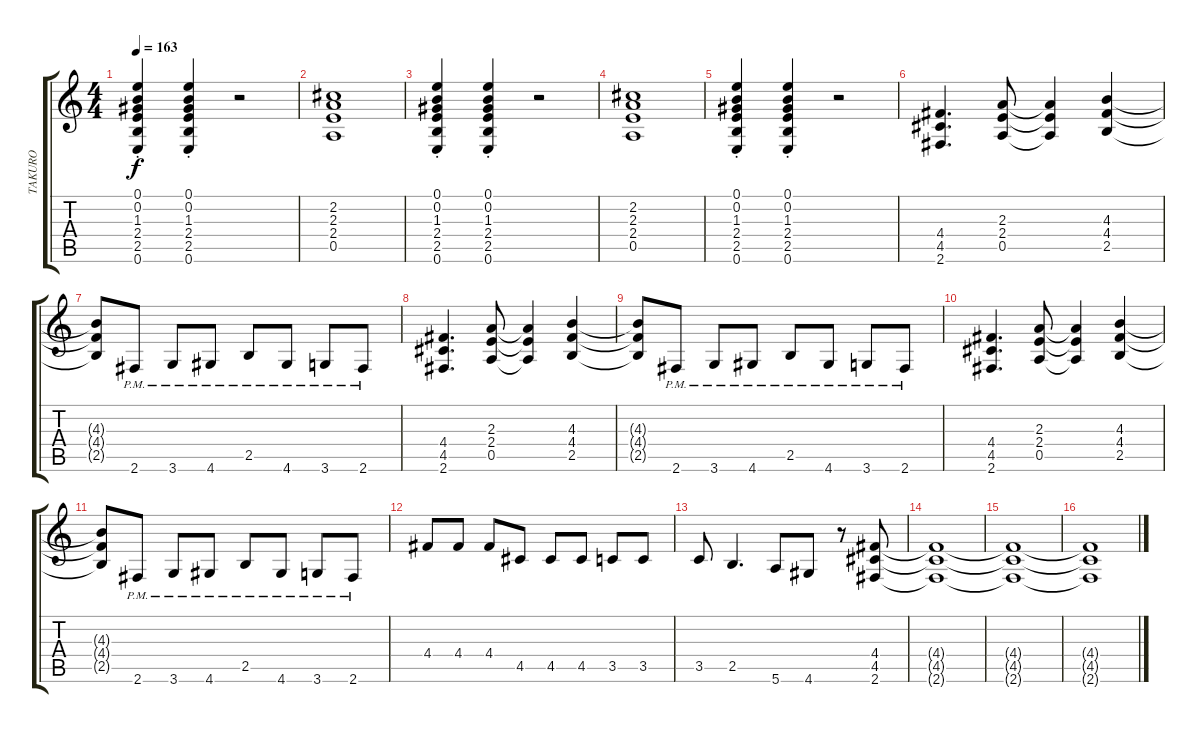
\track ("TAKURO" "TAKURO") {instrument overdrivenguitar}
\staff {score tabs}
\tuning (E4 B3 G3 D3 A2 E2) {hide}
\ts (4 4)
\tempo 163
\clef g2
\ks c
(0.1{st} 0.2{st} 1.3{st} 2.4{st} 2.5{st} 0.6{st}).4{dy f} (0.1{st} 0.2{st} 1.3{st} 2.4{st} 2.5{st} 0.6{st}).4 r.2 |
(2.2 2.3 2.4 0.5).1 |
(0.1{st} 0.2{st} 1.3{st} 2.4{st} 2.5{st} 0.6{st}).4 (0.1{st} 0.2{st} 1.3{st} 2.4{st} 2.5{st} 0.6{st}).4 r.2 |
(2.2 2.3 2.4 0.5).1 |
(0.1{st} 0.2{st} 1.3{st} 2.4{st} 2.5{st} 0.6{st}).4 (0.1{st} 0.2{st} 1.3{st} 2.4{st} 2.5{st} 0.6{st}).4 r.2 |
(4.4 4.5 2.6).4{d} (2.3 2.4 0.5).8 (2.3{t} 2.4{t} 0.5{t}).4 (4.3 4.4 2.5).4 |
(4.3{t} 4.4{t} 2.5{t}).8 2.6{pm}.8 3.6{pm}.8 4.6{pm}.8 2.5{pm}.8 4.6{pm}.8 3.6{pm}.8 2.6{pm}.8 |
(4.4 4.5 2.6).4{d} (2.3 2.4 0.5).8 (2.3{t} 2.4{t} 0.5{t}).4 (4.3 4.4 2.5).4 |
(4.3{t} 4.4{t} 2.5{t}).8 2.6{pm}.8 3.6{pm}.8 4.6{pm}.8 2.5{pm}.8 4.6{pm}.8 3.6{pm}.8 2.6{pm}.8 |
(4.4 4.5 2.6).4{d} (2.3 2.4 0.5).8 (2.3{t} 2.4{t} 0.5{t}).4 (4.3 4.4 2.5).4 |
(4.3{t} 4.4{t} 2.5{t}).8 2.6{pm}.8 3.6{pm}.8 4.6{pm}.8 2.5{pm}.8 4.6{pm}.8 3.6{pm}.8 2.6{pm}.8 |
4.4.8 4.4.8 4.4.8 4.5.8 4.5.8 4.5.8 3.5.8 3.5.8 |
3.5.8 2.5.4{d} 5.6.8 4.6.8 r.8 (4.4 4.5 2.6).8 |
(4.4{t} 4.5{t} 2.6{t}).1 |
(4.4{t} 4.5{t} 2.6{t}).1 |
(4.4{t} 4.5{t} 2.6{t}).1
